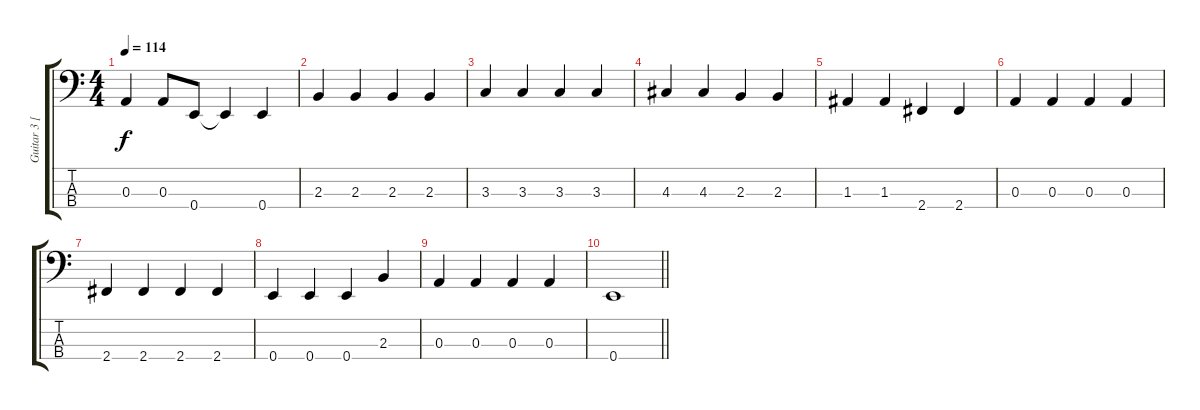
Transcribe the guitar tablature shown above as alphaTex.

\track ("Guitar 3 [Bass]" "Guitar 3 [") {instrument electricbassfinger}
\staff {score tabs}
\tuning (G2 D2 A1 E1) {hide}
\ts (4 4)
\tempo 114
\clef f4
\ks c
0.3.4{dy f} 0.3.8 0.4.8 0.4{t}.4 0.4.4 |
2.3.4 2.3.4 2.3.4 2.3.4 |
3.3.4 3.3.4 3.3.4 3.3.4 |
4.3.4 4.3.4 2.3.4 2.3.4 |
1.3.4 1.3.4 2.4.4 2.4.4 |
0.3.4 0.3.4 0.3.4 0.3.4 |
2.4.4 2.4.4 2.4.4 2.4.4 |
0.4.4 0.4.4 0.4.4 2.3.4 |
0.3.4 0.3.4 0.3.4 0.3.4 |
\barLineRight lightlight
0.4.1
